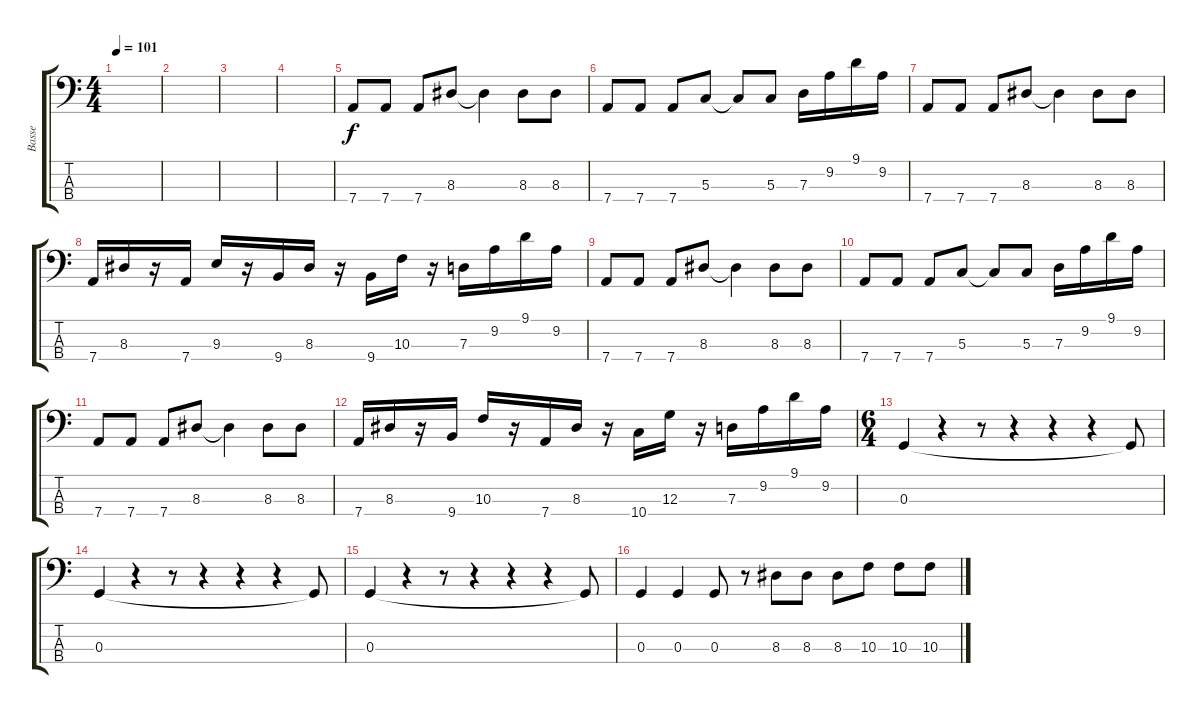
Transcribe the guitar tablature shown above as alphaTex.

\track ("Basse" "Basse") {instrument electricbasspick}
\staff {score tabs}
\tuning (F2 C2 G1 D1) {hide}
\ts (4 4)
\tempo 101
\clef f4
\ks c
|
|
|
|
7.4.8 7.4.8 7.4.8 8.3.8 8.3{t}.4 8.3.8 8.3.8 |
7.4.8 7.4.8 7.4.8 5.3.8 5.3{t}.8 5.3.8 7.3.16 9.2.16 9.1.16 9.2.16 |
7.4.8 7.4.8 7.4.8 8.3.8 8.3{t}.4 8.3.8 8.3.8 |
7.4.16 8.3.16 r.16 7.4.16 9.3.16 r.16 9.4.16 8.3.16 r.16 9.4.16 10.3.16 r.16 7.3.16 9.2.16 9.1.16 9.2.16 |
7.4.8 7.4.8 7.4.8 8.3.8 8.3{t}.4 8.3.8 8.3.8 |
7.4.8 7.4.8 7.4.8 5.3.8 5.3{t}.8 5.3.8 7.3.16 9.2.16 9.1.16 9.2.16 |
7.4.8 7.4.8 7.4.8 8.3.8 8.3{t}.4 8.3.8 8.3.8 |
7.4.16 8.3.16 r.16 9.4.16 10.3.16 r.16 7.4.16 8.3.16 r.16 10.4.16 12.3.16 r.16 7.3.16 9.2.16 9.1.16 9.2.16 |
\ts (6 4)
0.3.4 r.4 r.8 r.4 r.4 r.4 0.3{t}.8 |
0.3.4 r.4 r.8 r.4 r.4 r.4 0.3{t}.8 |
0.3.4 r.4 r.8 r.4 r.4 r.4 0.3{t}.8 |
0.3.4 0.3.4 0.3.8 r.8 8.3.8 8.3.8 8.3.8 10.3.8 10.3.8 10.3.8
